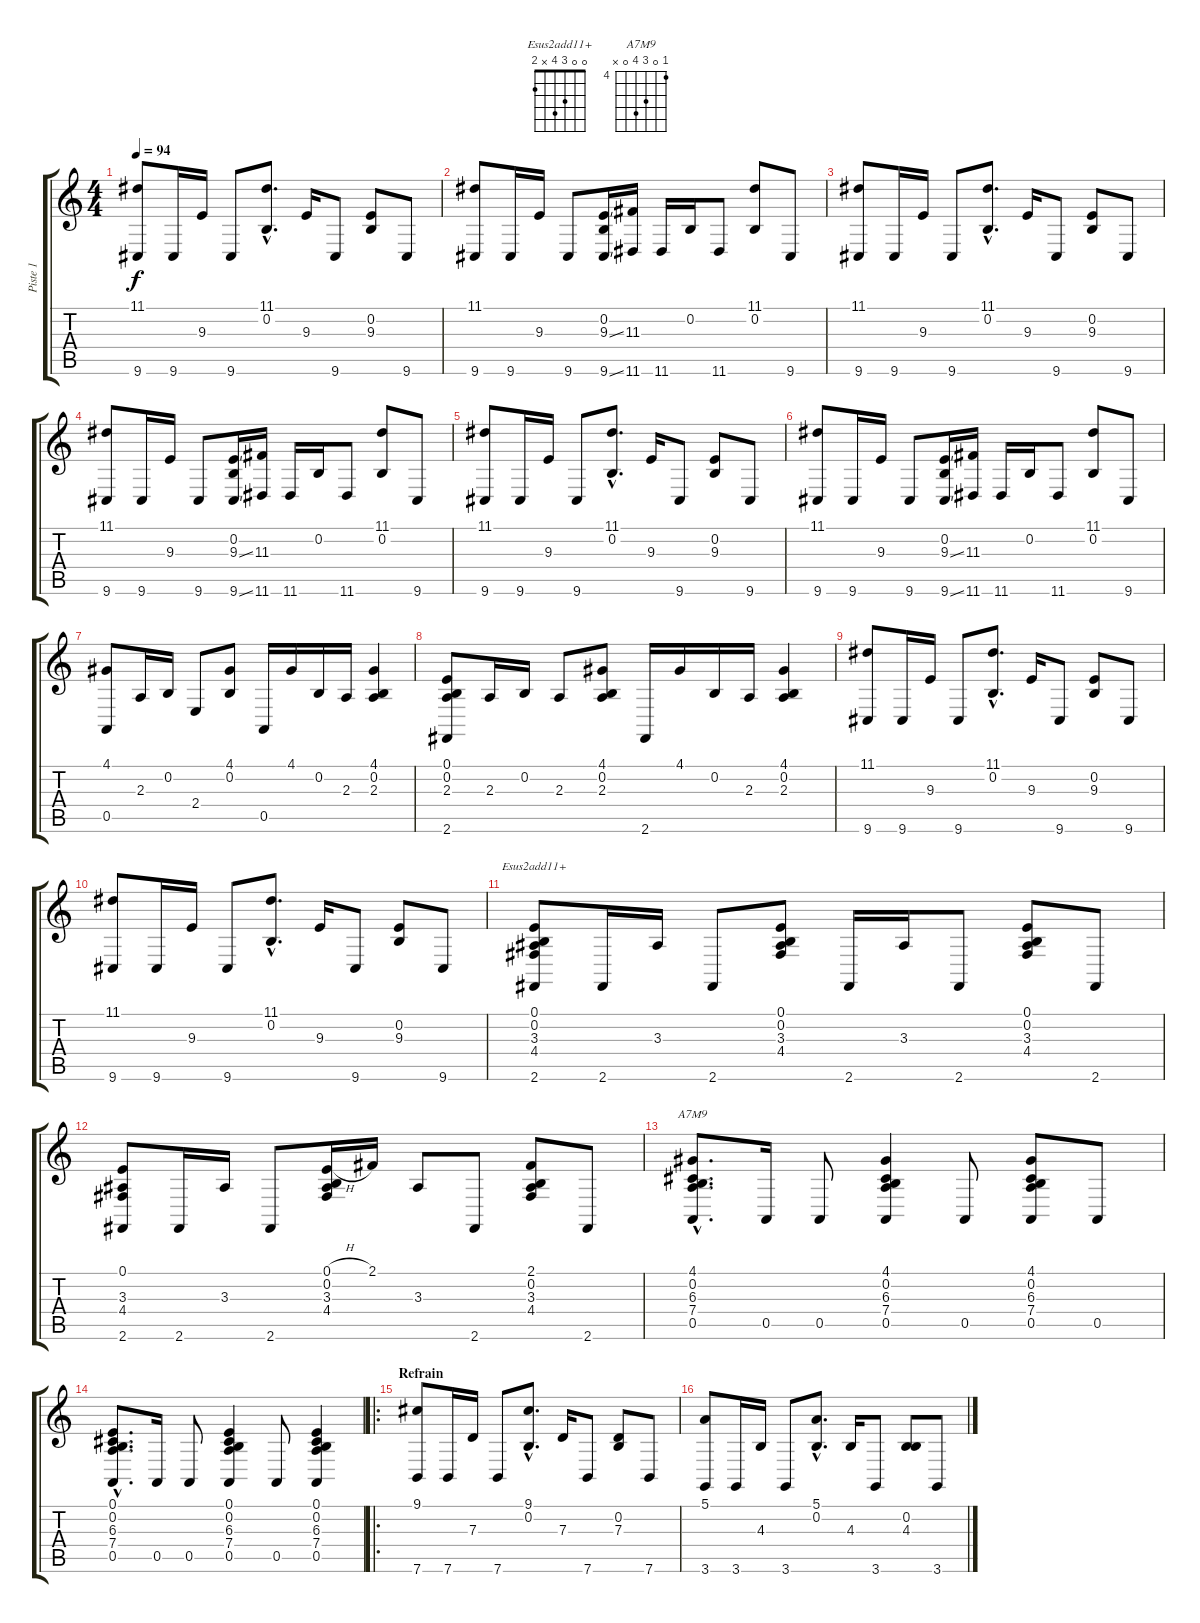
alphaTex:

\track ("Piste 1" "Piste 1") {instrument fx7echoes}
\staff {score tabs}
\tuning (E4 B3 G3 D3 A2 E2) {hide}
\chord ("Esus2add11+" 0 0 3 4 x 2)
\chord ("A7M9" 4 0 6 7 0 x) {firstfret 4}
\ts (4 4)
\tempo 94
\clef g2
\ks c
(11.1 9.6).8{dy f} 9.6.16 9.3.16 9.6.8 (11.1{hac} 0.2{hac}).8{d} 9.3.16 9.6.8 (0.2 9.3).8 9.6.8 |
(11.1 9.6).8 9.6.16 9.3.16 9.6.8 (0.2 9.3{ss} 9.6{ss}).16 (11.3 11.6).16 11.6.16 0.2.16 11.6.8 (11.1 0.2).8 9.6.8 |
(11.1 9.6).8 9.6.16 9.3.16 9.6.8 (11.1{hac} 0.2{hac}).8{d} 9.3.16 9.6.8 (0.2 9.3).8 9.6.8 |
(11.1 9.6).8 9.6.16 9.3.16 9.6.8 (0.2 9.3{ss} 9.6{ss}).16 (11.3 11.6).16 11.6.16 0.2.16 11.6.8 (11.1 0.2).8 9.6.8 |
(11.1 9.6).8 9.6.16 9.3.16 9.6.8 (11.1{hac} 0.2{hac}).8{d} 9.3.16 9.6.8 (0.2 9.3).8 9.6.8 |
(11.1 9.6).8 9.6.16 9.3.16 9.6.8 (0.2 9.3{ss} 9.6{ss}).16 (11.3 11.6).16 11.6.16 0.2.16 11.6.8 (11.1 0.2).8 9.6.8 |
(4.1 0.5).8 2.3.16 0.2.16 2.4.8 (4.1 0.2).8 0.5.16 4.1.16 0.2.16 2.3.16 (4.1 0.2 2.3).4 |
(0.1 0.2 2.3 2.6).8 2.3.16 0.2.16 2.3.8 (4.1 0.2 2.3).8 2.6.16 4.1.16 0.2.16 2.3.16 (4.1 0.2 2.3).4 |
(11.1 9.6).8 9.6.16 9.3.16 9.6.8 (11.1{hac} 0.2{hac}).8{d} 9.3.16 9.6.8 (0.2 9.3).8 9.6.8 |
(11.1 9.6).8 9.6.16 9.3.16 9.6.8 (11.1{hac} 0.2{hac}).8{d} 9.3.16 9.6.8 (0.2 9.3).8 9.6.8 |
(0.1 0.2 3.3 4.4 2.6).8{ch "Esus2add11+"} 2.6.16 3.3.16 2.6.8 (0.1 0.2 3.3 4.4).8 2.6.16 3.3.16 2.6.8 (0.1 0.2 3.3 4.4).8 2.6.8 |
(0.1 3.3 4.4 2.6).8 2.6.16 3.3.16 2.6.8 (0.1{h} 0.2 3.3 4.4).16 2.1.16 3.3.8 2.6.8 (2.1 0.2 3.3 4.4).8 2.6.8 |
(4.1{hac} 0.2{hac} 6.3{hac} 7.4{hac} 0.5{hac}).8{d ch "A7M9"} 0.5.16 0.5.8 (4.1 0.2 6.3 7.4 0.5).4 0.5.8 (4.1 0.2 6.3 7.4 0.5).8 0.5.8 |
(0.1{hac} 0.2{hac} 6.3{hac} 7.4{hac} 0.5{hac}).8{d} 0.5.16 0.5.8 (0.1 0.2 6.3 7.4 0.5).4 0.5.8 (0.1 0.2 6.3 7.4 0.5).4 |
\ro
\section ("" "Refrain")
(9.1 7.6).8 7.6.16 7.3.16 7.6.8 (9.1{hac} 0.2{hac}).8{d} 7.3.16 7.6.8 (0.2 7.3).8 7.6.8 |
(5.1 3.6).8 3.6.16 4.3.16 3.6.8 (5.1{hac} 0.2{hac}).8{d} 4.3.16 3.6.8 (0.2 4.3).8 3.6.8
